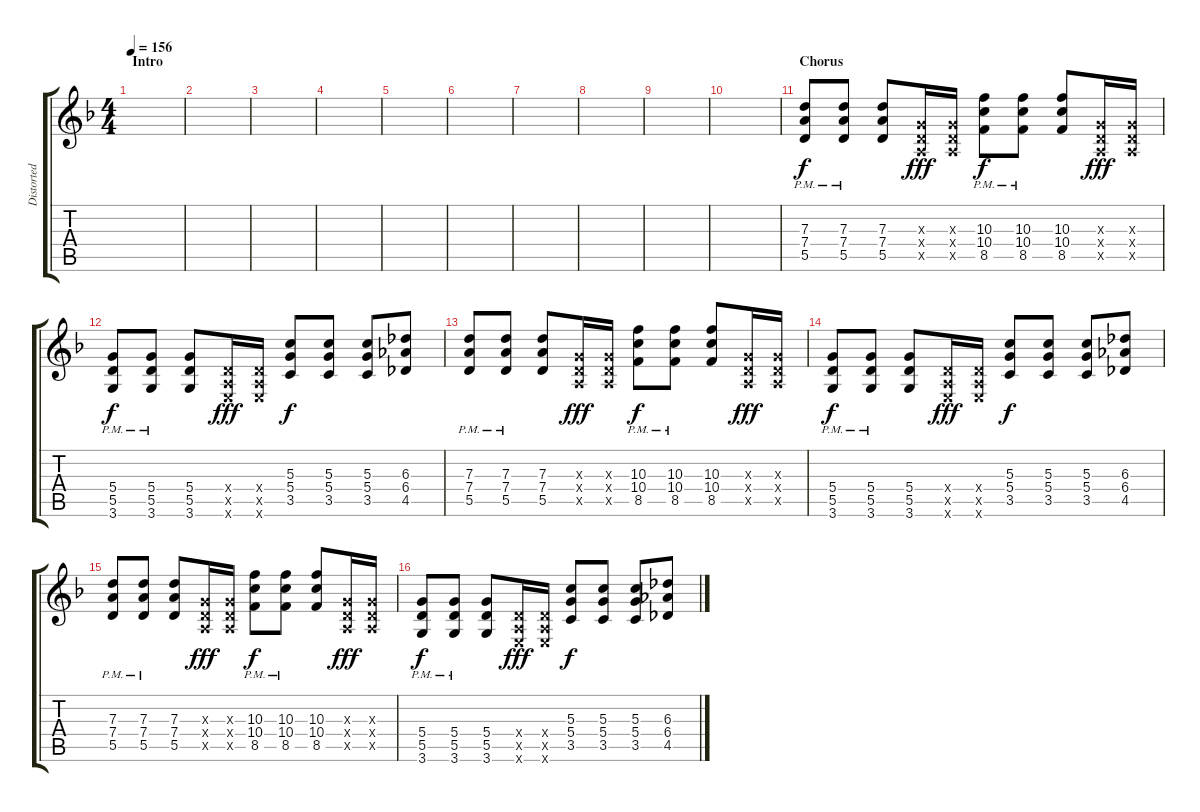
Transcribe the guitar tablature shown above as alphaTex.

\track ("Distorted Guitar 2" "Distorted ") {instrument distortionguitar}
\staff {score tabs}
\tuning (E4 B3 G3 D3 A2 E2) {hide}
\ts (4 4)
\section ("" "Intro")
\tempo 156
\clef g2
\ks f
|
|
|
|
|
|
|
|
|
|
\section ("" "Chorus")
(7.3{pm} 7.4{pm} 5.5{pm}).8 (7.3{pm} 7.4{pm} 5.5{pm}).8 (7.3 7.4 5.5).8 (0.3{x} 0.4{x} 0.5{x}).16{dy fff} (0.3{x} 0.4{x} 0.5{x}).16 (10.3{pm} 10.4{pm} 8.5{pm}).8{dy f} (10.3{pm} 10.4{pm} 8.5{pm}).8 (10.3 10.4 8.5).8 (0.3{x} 0.4{x} 0.5{x}).16{dy fff} (0.3{x} 0.4{x} 0.5{x}).16 |
(5.4{pm} 5.5{pm} 3.6{pm}).8{dy f} (5.4{pm} 5.5{pm} 3.6{pm}).8 (5.4 5.5 3.6).8 (0.4{x} 0.5{x} 0.6{x}).16{dy fff} (0.4{x} 0.5{x} 0.6{x}).16 (5.3 5.4 3.5).8{dy f} (5.3 5.4 3.5).8 (5.3 5.4 3.5).8 (6.3 6.4 4.5).8 |
(7.3{pm} 7.4{pm} 5.5{pm}).8 (7.3{pm} 7.4{pm} 5.5{pm}).8 (7.3 7.4 5.5).8 (0.3{x} 0.4{x} 0.5{x}).16{dy fff} (0.3{x} 0.4{x} 0.5{x}).16 (10.3{pm} 10.4{pm} 8.5{pm}).8{dy f} (10.3{pm} 10.4{pm} 8.5{pm}).8 (10.3 10.4 8.5).8 (0.3{x} 0.4{x} 0.5{x}).16{dy fff} (0.3{x} 0.4{x} 0.5{x}).16 |
(5.4{pm} 5.5{pm} 3.6{pm}).8{dy f} (5.4{pm} 5.5{pm} 3.6{pm}).8 (5.4 5.5 3.6).8 (0.4{x} 0.5{x} 0.6{x}).16{dy fff} (0.4{x} 0.5{x} 0.6{x}).16 (5.3 5.4 3.5).8{dy f} (5.3 5.4 3.5).8 (5.3 5.4 3.5).8 (6.3 6.4 4.5).8 |
(7.3{pm} 7.4{pm} 5.5{pm}).8 (7.3{pm} 7.4{pm} 5.5{pm}).8 (7.3 7.4 5.5).8 (0.3{x} 0.4{x} 0.5{x}).16{dy fff} (0.3{x} 0.4{x} 0.5{x}).16 (10.3{pm} 10.4{pm} 8.5{pm}).8{dy f} (10.3{pm} 10.4{pm} 8.5{pm}).8 (10.3 10.4 8.5).8 (0.3{x} 0.4{x} 0.5{x}).16{dy fff} (0.3{x} 0.4{x} 0.5{x}).16 |
(5.4{pm} 5.5{pm} 3.6{pm}).8{dy f} (5.4{pm} 5.5{pm} 3.6{pm}).8 (5.4 5.5 3.6).8 (0.4{x} 0.5{x} 0.6{x}).16{dy fff} (0.4{x} 0.5{x} 0.6{x}).16 (5.3 5.4 3.5).8{dy f} (5.3 5.4 3.5).8 (5.3 5.4 3.5).8 (6.3 6.4 4.5).8
